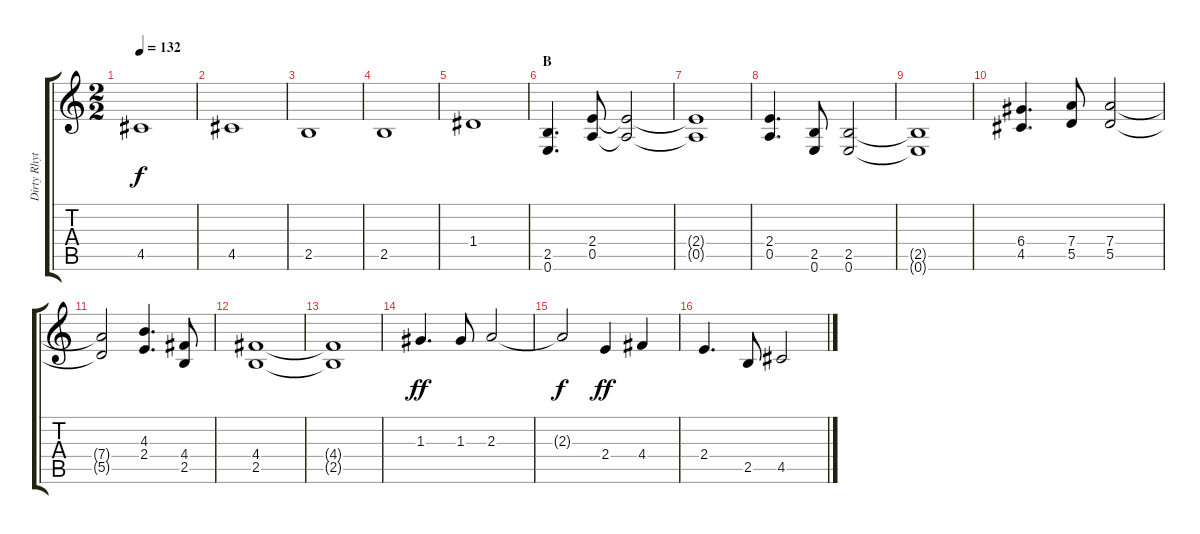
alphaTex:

\track ("Dirty Rhythm Guitar 1" "Dirty Rhyt") {instrument distortionguitar}
\staff {score tabs}
\tuning (E4 B3 G3 D3 A2 E2) {hide}
\ts (2 2)
\tempo 132
\clef g2
\ks c
4.5.1{dy f} |
4.5.1 |
2.5.1 |
2.5.1 |
1.4.1 |
\section ("" "B")
(2.5 0.6).4{d} (2.4 0.5).8 (2.4{t} 0.5{t}).2 |
(2.4{t} 0.5{t}).1 |
(2.4 0.5).4{d} (2.5 0.6).8 (2.5 0.6).2 |
(2.5{t} 0.6{t}).1 |
(6.4 4.5).4{d} (7.4 5.5).8 (7.4 5.5).2 |
(7.4{t} 5.5{t}).2 (4.3 2.4).4{d} (4.4 2.5).8 |
(4.4 2.5).1 |
(4.4{t} 2.5{t}).1 |
1.3.4{d dy ff} 1.3.8 2.3.2 |
2.3{t}.2{dy f} 2.4.4{dy ff} 4.4.4 |
2.4.4{d} 2.5.8 4.5.2
